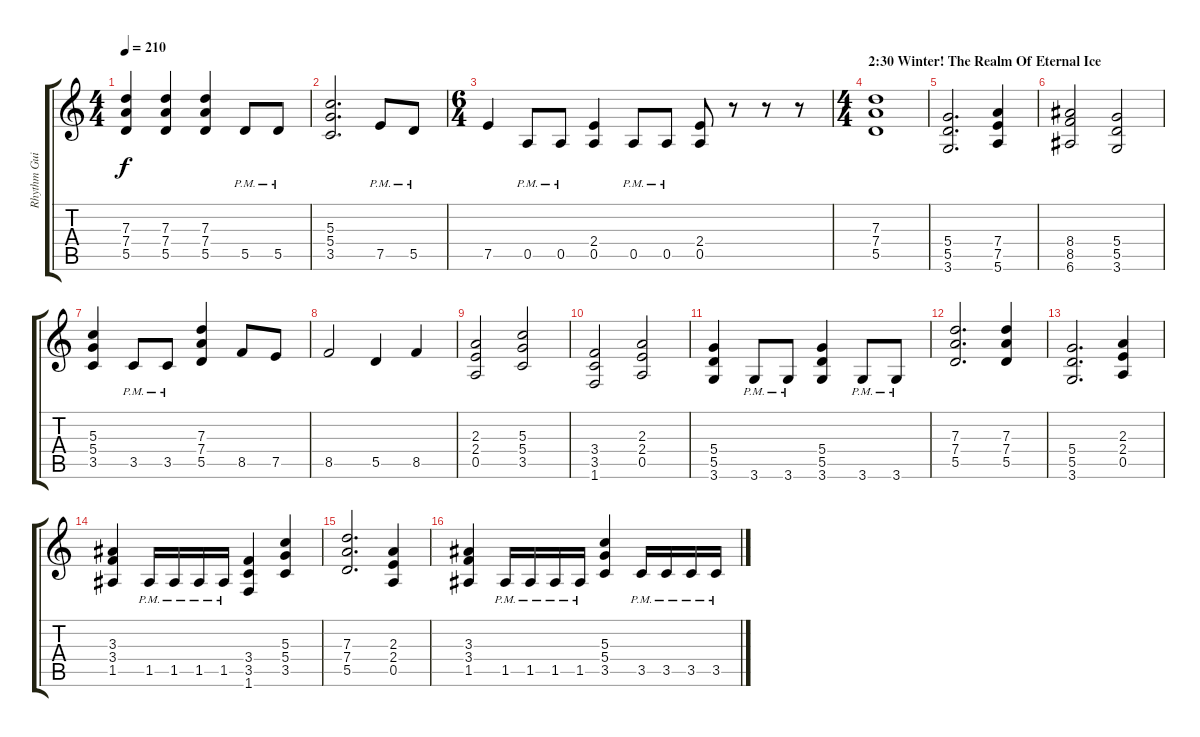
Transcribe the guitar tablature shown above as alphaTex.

\track ("Rhythm Guitar Right" "Rhythm Gui") {instrument distortionguitar}
\staff {score tabs}
\tuning (E4 B3 G3 D3 A2 E2) {hide}
\ts (4 4)
\tempo 210
\clef g2
\ks c
(7.3 7.4 5.5).4{dy f} (7.3 7.4 5.5).4 (7.3 7.4 5.5).4 5.5{pm}.8 5.5{pm}.8 |
(5.3 5.4 3.5).2{d} 7.5{pm}.8 5.5{pm}.8 |
\ts (6 4)
7.5.4 0.5{pm}.8 0.5{pm}.8 (2.4 0.5).4 0.5{pm}.8 0.5{pm}.8 (2.4 0.5).8 r.8 r.8 r.8 |
\ts (4 4)
\section ("" "2:30 Winter! The Realm Of Eternal Ice")
(7.3 7.4 5.5).1 |
(5.4 5.5 3.6).2{d} (7.4 7.5 5.6).4 |
(8.4 8.5 6.6).2 (5.4 5.5 3.6).2 |
(5.3 5.4 3.5).4 3.5{pm}.8 3.5{pm}.8 (7.3 7.4 5.5).4 8.5.8 7.5.8 |
8.5.2 5.5.4 8.5.4 |
(2.3 2.4 0.5).2 (5.3 5.4 3.5).2 |
(3.4 3.5 1.6).2 (2.3 2.4 0.5).2 |
(5.4 5.5 3.6).4 3.6{pm}.8 3.6{pm}.8 (5.4 5.5 3.6).4 3.6{pm}.8 3.6{pm}.8 |
(7.3 7.4 5.5).2{d} (7.3 7.4 5.5).4 |
(5.4 5.5 3.6).2{d} (2.3 2.4 0.5).4 |
(3.3 3.4 1.5).4 1.5{pm}.16 1.5{pm}.16 1.5{pm}.16 1.5{pm}.16 (3.4 3.5 1.6).4 (5.3 5.4 3.5).4 |
(7.3 7.4 5.5).2{d} (2.3 2.4 0.5).4 |
(3.3 3.4 1.5).4 1.5{pm}.16 1.5{pm}.16 1.5{pm}.16 1.5{pm}.16 (5.3 5.4 3.5).4 3.5{pm}.16 3.5{pm}.16 3.5{pm}.16 3.5{pm}.16
